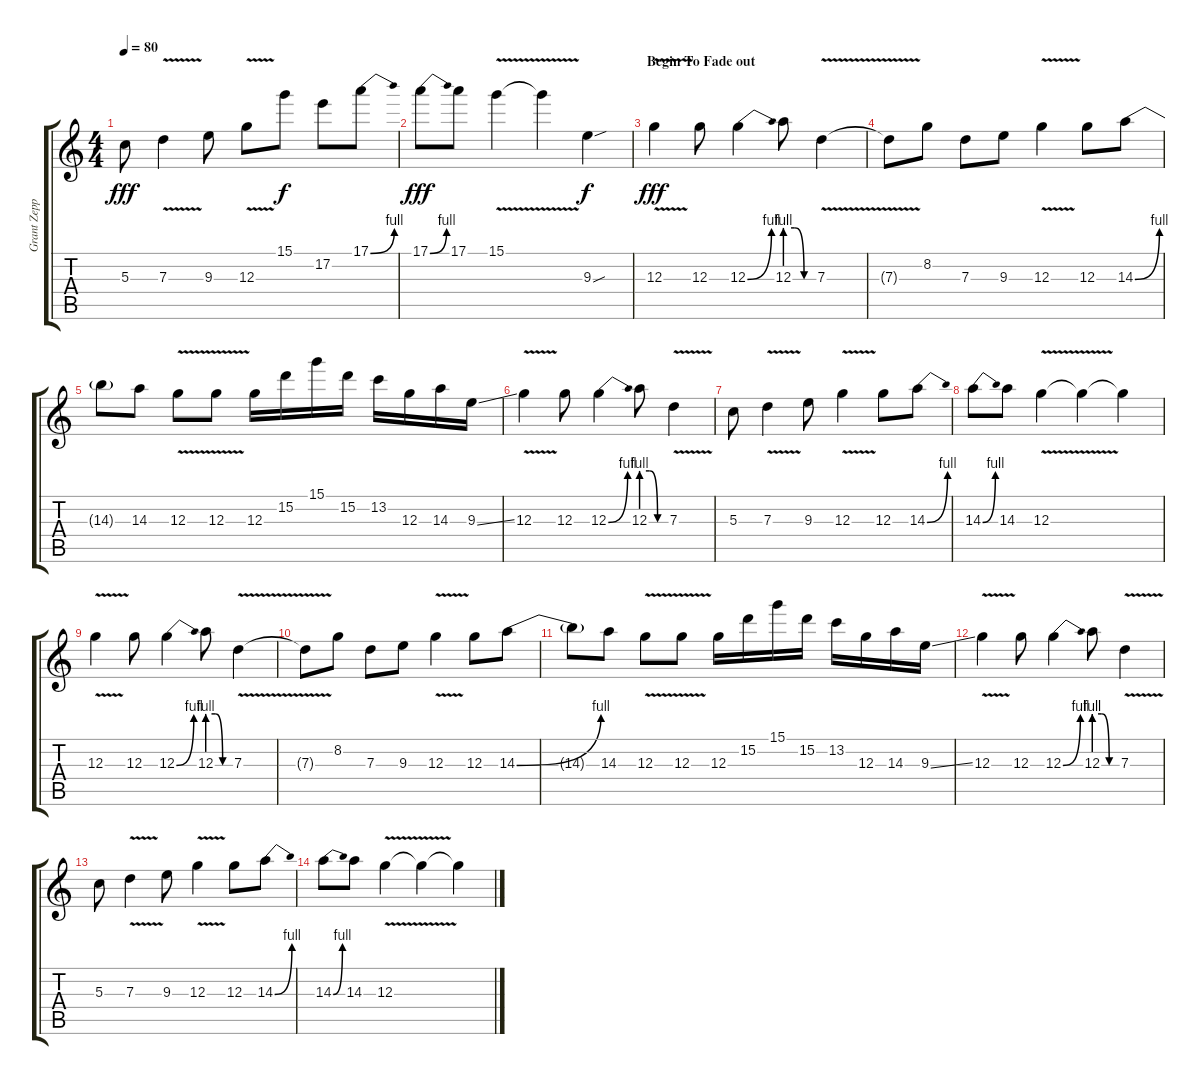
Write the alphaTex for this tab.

\track ("Grant Zeppelin - Solo " "Grant Zepp") {instrument distortionguitar}
\staff {score tabs}
\tuning (E4 B3 G3 D3 A2 E2) {hide}
\ts (4 4)
\tempo 80
\clef g2
\ks c
5.3.8{dy fff} 7.3{v}.4 9.3.8 12.3{v}.8 15.1.8{dy f} 17.2.8 17.1{be (bend 0 0 60 4)}.8 |
17.1{be (bend 0 0 60 4)}.8{dy fff} 17.1.8 15.1{v}.4 15.1{t}.4 9.3{sou}.4{dy f} |
\section ("" "Begin To Fade out")
12.3{v}.4{dy fff volume 13} 12.3.8 12.3{be (bend 0 0 60 4)}.4 12.3{be (custom 0 4 20 4 40 0 60 0)}.8 7.3{v}.4 |
7.3{t}.8{volume 12} 8.2.8 7.3.8 9.3.8 12.3{v}.4 12.3.8 14.3{be (bend 0 0 60 4)}.8 |
14.3{t}.8{volume 11} 14.3.8 12.3{v}.8 12.3{v}.8 12.3.16 15.2.16 15.1.16 15.2.16 13.2.16 12.3.16 14.3.16 9.3{ss}.16 |
12.3{v}.4{volume 10} 12.3.8 12.3{be (bend 0 0 60 4)}.4 12.3{be (custom 0 4 20 4 40 0 60 0)}.8 7.3{v}.4 |
5.3.8{volume 9} 7.3{v}.4 9.3.8 12.3{v}.4 12.3.8 14.3{be (bend 0 0 60 4)}.8 |
14.3{be (bend 0 0 60 4)}.8{volume 8} 14.3.8 12.3{v}.4 12.3{t}.4 12.3{t}.4 |
12.3{v}.4{volume 7} 12.3.8 12.3{be (bend 0 0 60 4)}.4 12.3{be (custom 0 4 20 4 40 0 60 0)}.8 7.3{v}.4 |
7.3{t}.8{volume 6} 8.2.8 7.3.8 9.3.8 12.3{v}.4 12.3.8 14.3{be (bend 0 0 60 4)}.8 |
14.3{t}.8{volume 5} 14.3.8 12.3{v}.8 12.3{v}.8 12.3.16 15.2.16 15.1.16 15.2.16 13.2.16 12.3.16 14.3.16 9.3{ss}.16 |
12.3{v}.4{volume 4} 12.3.8 12.3{be (bend 0 0 60 4)}.4 12.3{be (custom 0 4 20 4 40 0 60 0)}.8 7.3{v}.4 |
5.3.8{volume 3} 7.3{v}.4 9.3.8 12.3{v}.4 12.3.8 14.3{be (bend 0 0 60 4)}.8 |
14.3{be (bend 0 0 60 4)}.8{volume 2} 14.3.8 12.3{v}.4 12.3{t}.4 12.3{t}.4
